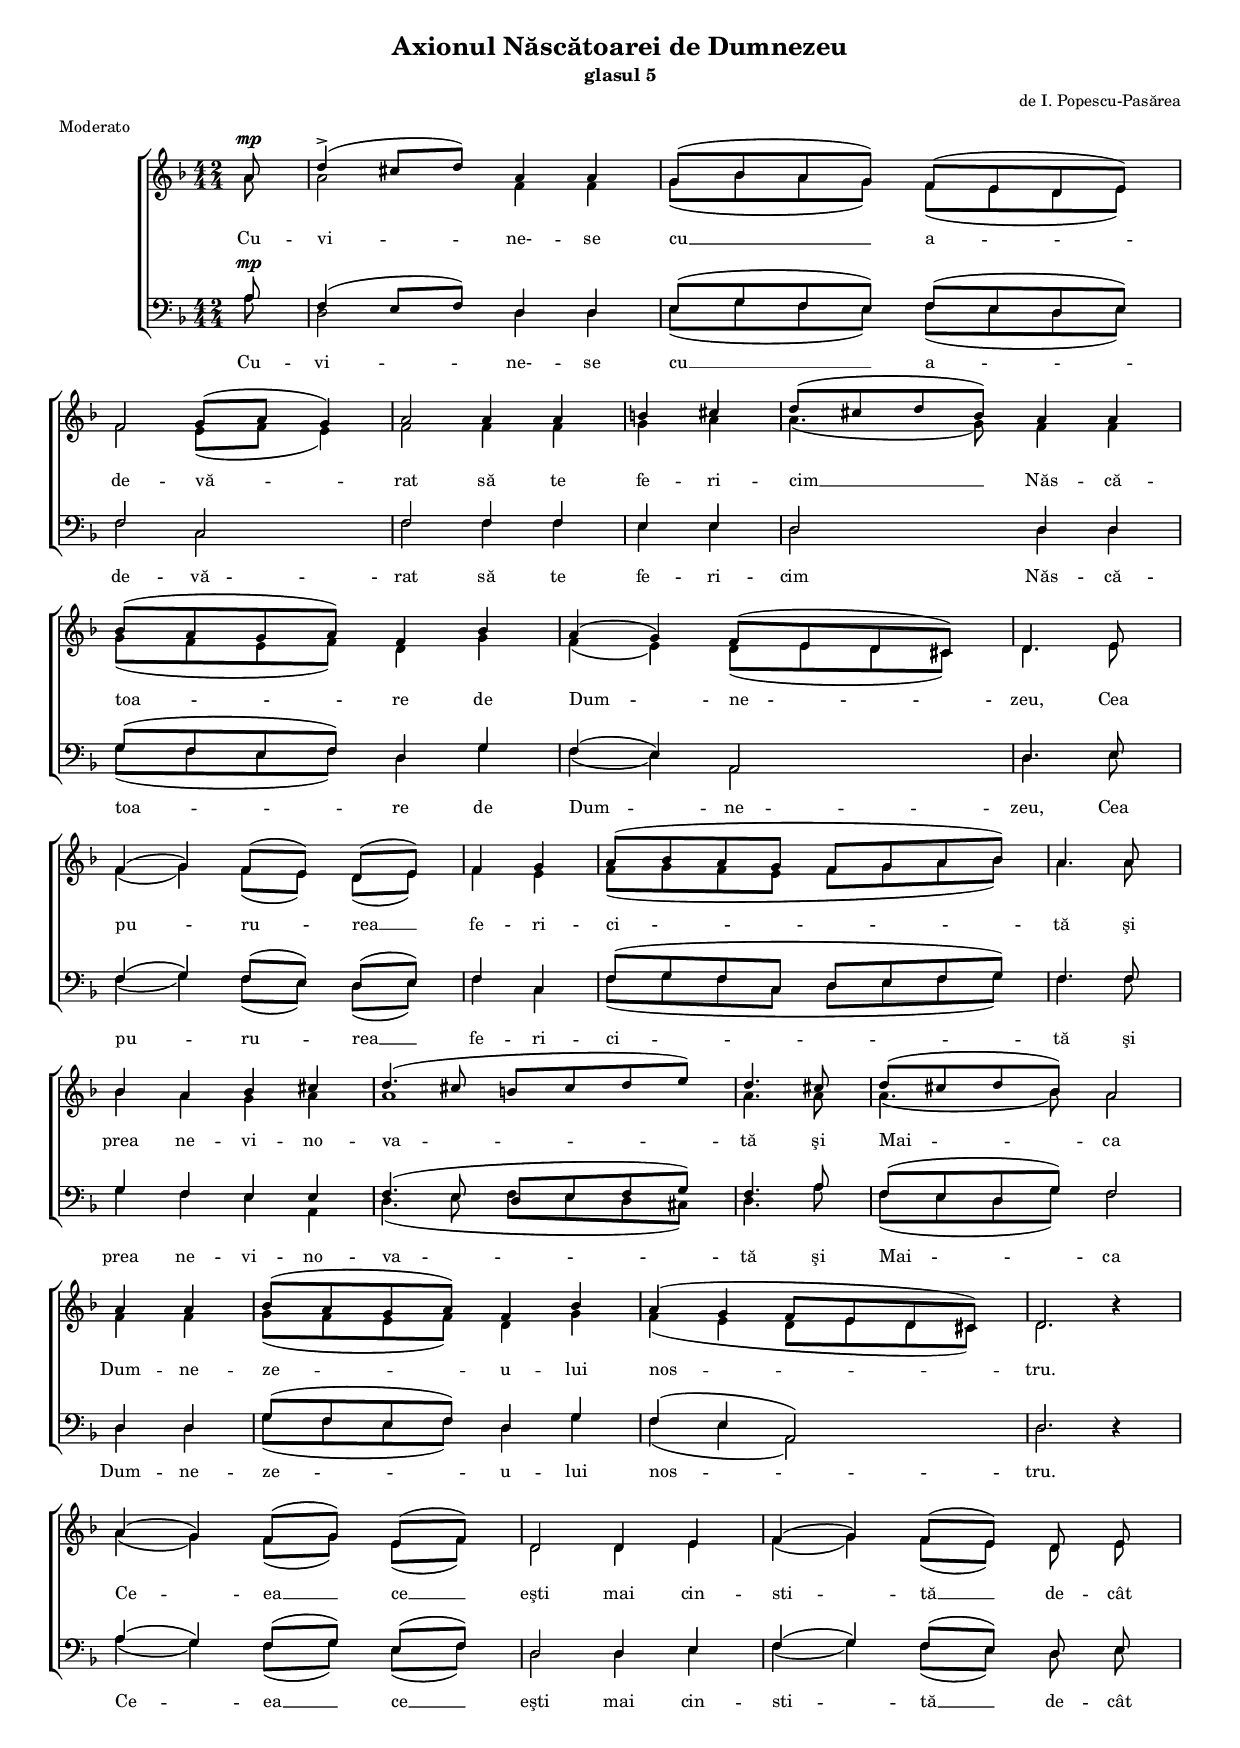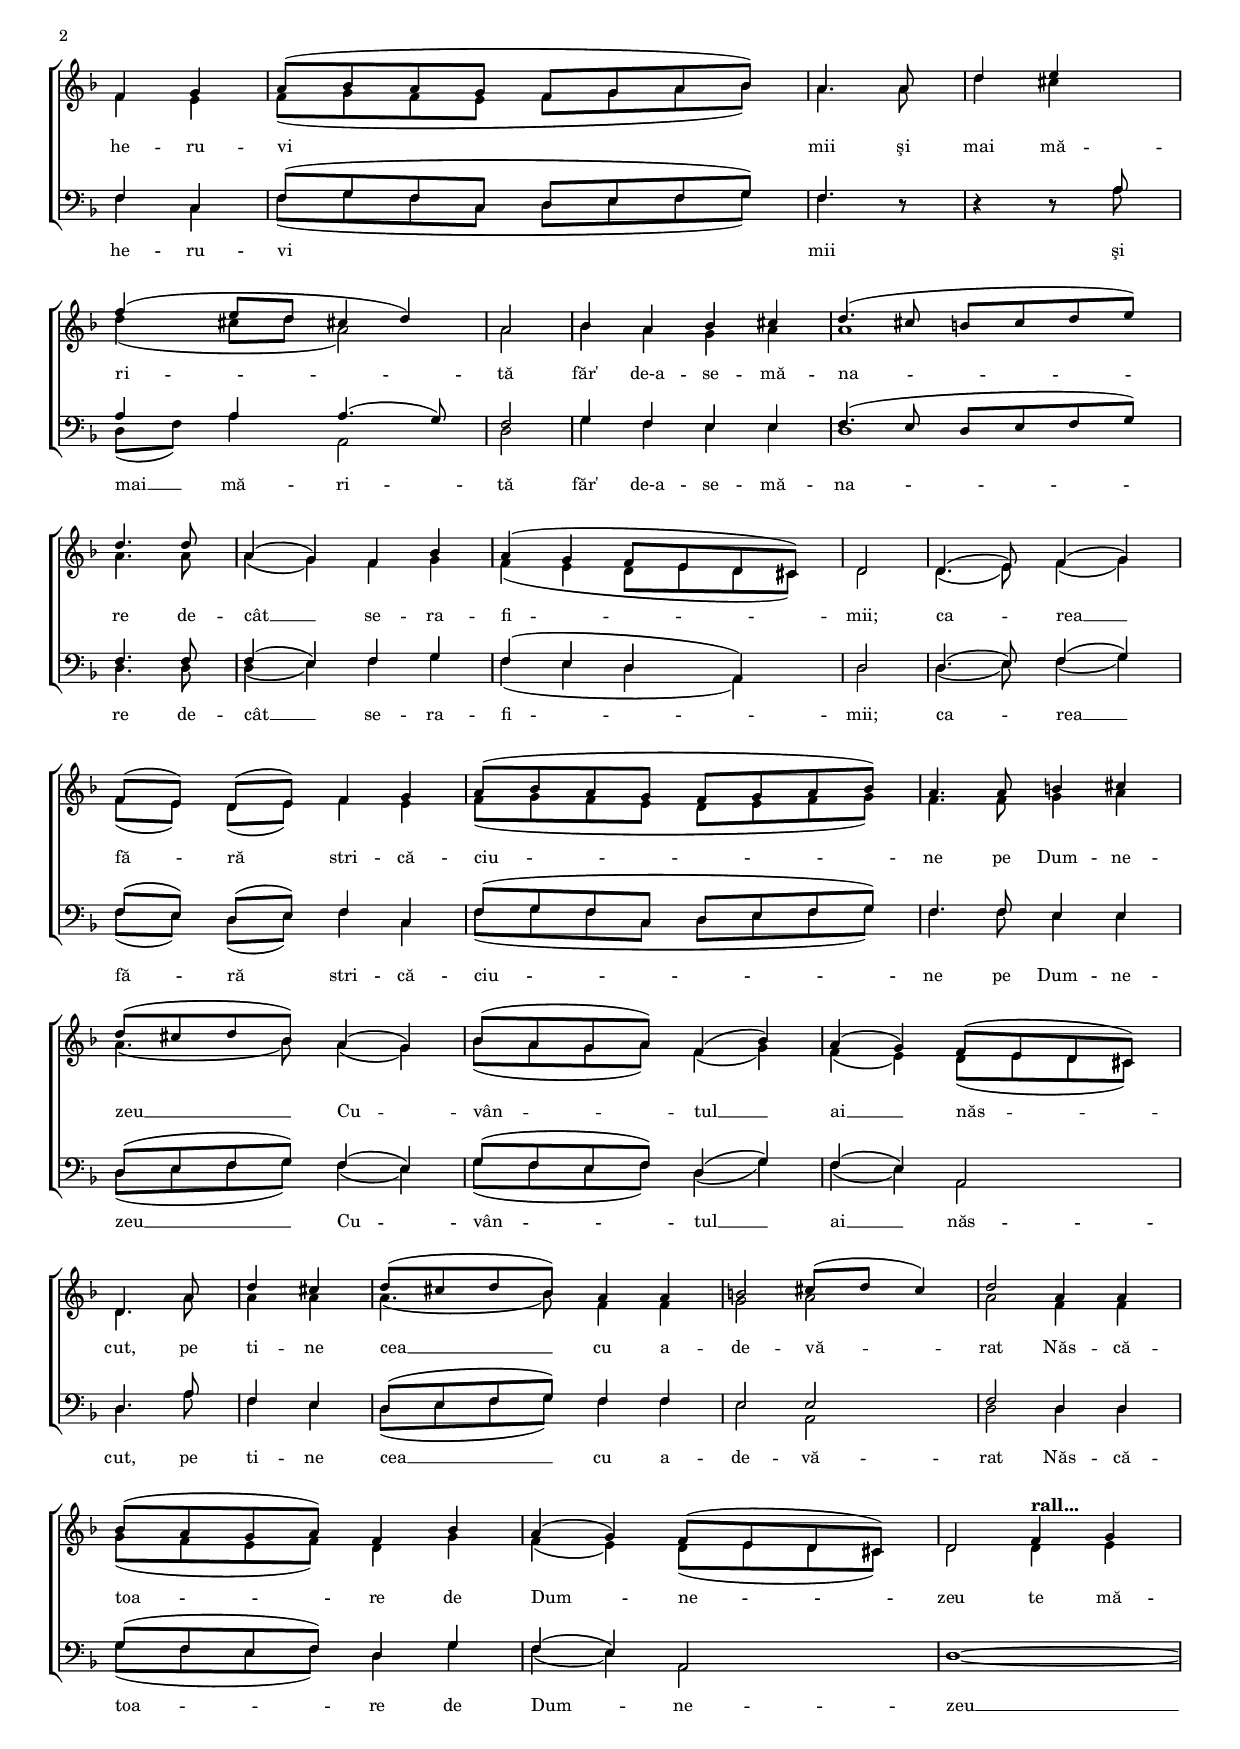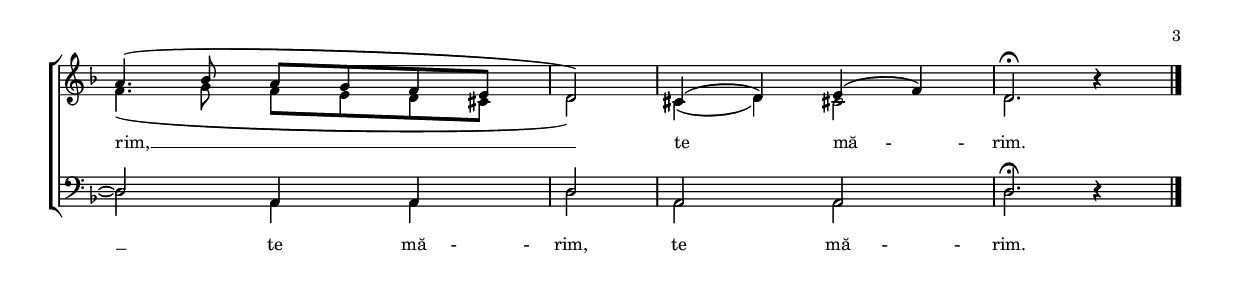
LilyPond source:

\version "2.19.80"
\include "defines.ly"
midiTempo = 
  \midi {
    \tempo 4 = 90
    }


\include "preamble.ly"

\header {
  title = "Axionul Născătoarei de Dumnezeu"
  subtitle = "glasul 5"
  composer = "de I. Popescu-Pasărea"
  meter = "Moderato"
}

global = {
  \globalPreamble
  \key d \minor
  \override Staff.TimeSignature.stencil = #ly:text-interface::print
  \override Staff.TimeSignature.text = #mixedTimeSigMarkup
  \time 2/4
}

womenWords = \lyricmode {
  Cu -- vi -- ne- -- se cu __ a -- de -- vă -- rat
  să te fe -- ri -- cim __ Năs -- că -- toa -- re de Dum -- ne -- zeu,
  Cea pu -- ru -- rea __ fe -- ri -- ci -- tă
  şi prea ne -- vi -- no -- va -- tă
  şi Mai -- ca Dum -- ne -- ze -- u -- lui nos -- tru.
  Ce -- ea __ ce __ eşti mai cin -- sti -- tă __ de -- cât he -- ru -- vi mii
  şi mai mă -- ri -- tă făr' de-a -- se -- mă -- na -- re
  de -- cât __ se -- ra -- fi -- mii;
  ca -- rea __ fă -- ră stri -- că -- ciu -- ne
  pe Dum -- ne -- zeu __ Cu -- vân -- tul __ ai __ năs -- cut,
  pe ti -- ne cea __ cu a -- de -- vă -- rat
  Năs -- că -- toa -- re de Dum -- ne -- zeu
  te mă -- rim, __ te mă -- rim.
}

menWords = \lyricmode {
  Cu -- vi -- ne- -- se cu __ a -- de -- vă -- rat
  să te fe -- ri -- cim Năs -- că -- toa -- re de Dum -- ne -- zeu,
  Cea pu -- ru -- rea __ fe -- ri -- ci -- tă
  şi prea ne -- vi -- no -- va -- tă
  şi Mai -- ca Dum -- ne -- ze -- u -- lui nos -- tru.
  Ce -- ea __ ce __ eşti mai cin -- sti -- tă __ de -- cât he -- ru -- vi mii
  şi mai __ mă -- ri -- tă făr' de-a -- se -- mă -- na -- re
  de -- cât __ se -- ra -- fi -- mii;
  ca -- rea __ fă -- ră stri -- că -- ciu -- ne
  pe Dum -- ne -- zeu __ Cu -- vân -- tul __ ai __ năs -- cut,
  pe ti -- ne cea __ cu a -- de -- vă -- rat
  Năs -- că -- toa -- re de Dum -- ne -- zeu __
  te mă -- rim, te mă -- rim.
}

sopMusic = \relative c' {
  \cadenzaOn
  \accidentalStyle forget

  % Cuvine-se cu adevărat
  a'8^\mp \bar "|"
  d4(^\accent cis8[ d8)] a4 a4 \bar "|"
  g8([ bes8 a8 g8)] f8([ e8 d8 e8)] \bar "|"
  f2 g8([ a8] g4) \bar "|"
  a2

  % să te fericim Născătoare de Dumnezeu
  a4 a4 \bar "|"
  b4 cis4 \bar "|"
  d8([ cis8 d8 bes)] a4 a4 \bar "|"
  bes8([ a8 g8 a8)] f4 bes4 \bar "|"
  a4( g4) f8([ e8 d8 cis8)] \bar "|"
  d4.

  % cea pururea fericită
  e8 \bar "|"
  f4( g4) f8([ e8)] d8([ e8)] \bar "|"
  f4 g4 \bar "|"
  a8([ bes8 a8 g8] f8[ g8 a8 bes8)] \bar "|"
  a4.

  % şi prea nevinovată
  a8 \bar "|"
  bes4 a4 bes4 cis4 \bar "|"
  d4.( cis8
  \accidentalStyle no-reset
  b8[ cis8 d8 e8)] \bar "|"
  \accidentalStyle forget
  d4.

  % şi Maica Dumnezeului nostru.
  cis8 \bar "|"
  d8([ cis8 d8 bes8)] a2 \bar "|"
  a4 a4 \bar "|"
  bes8([ a8 g8 a8)] f4 bes4 \bar "|"
  a4( g4 f8[ e8 d8 cis8)] \bar "|"
  d2. b'4\rest \bar "|"

  % Ceea ce eşti mai cinstită decât heruvimii
  a4( g4) f8([ g8)] e8([ f8)] \bar "|"
  d2 d4 e4 \bar "|"
  f4( g4) f8([ e8)] d8 e8 \bar "|"
  f4 g4 \bar "|"
  a8([ bes8 a8 g8] f8[ g8 a8 bes8)] \bar "|"
  a4.

  % şi mai mărită făr' de-asemănare
  a8 \bar "|"
  d4 e4 \bar "|"
  f4( e8[ d8] cis4 d4) \bar "|"
  a2 \bar "|"
  bes4 a4 bes4 cis4 \bar "|"
  d4.( cis8
  \accidentalStyle no-reset
  b8[ cis8 d8 e8)] \bar "|"
  \accidentalStyle forget
  d4.

  % decât serafimii;
  d8 \bar "|"
  a4( g4) f4 bes4 \bar "|"
  a4( g4 f8[ e8 d8 cis8)] \bar "|"
  d2 \bar "|"

  % carea fără stricăciune
  d4.( e8) f4( g4) \bar "|"
  f8([ e8)] d8([ e8)] f4 g4 \bar "|"
  a8([ bes8 a8 g8] f8[ g8 a8 bes8)] \bar "|"
  a4.

  % pe Dumnezeu Cuvântul ai născut,
  a8 b4 cis4 \bar "|"
  d8([ cis8 d8 bes8)] a4( g4) \bar "|"
  bes8([ a8 g8 a8)] f4( bes4) \bar "|"
  a4( g4) f8([ e8 d8 cis8)] \bar "|"
  d4.

  % pe tine cea cu adevărat
  a'8 \bar "|"
  d4 cis4 \bar "|"
  d8([ cis8 d8 bes8)] a4 a4 \bar "|"
  b2 cis8([ d8]
  \accidentalStyle no-reset
  cis4) \bar "|"
  \accidentalStyle forget
  d2

  % Născătoare de Dumnezeu
  a4 a4 \bar "|"
  bes8([ a8 g8 a8)] f4 bes4 \bar "|"
  a4( g4) f8([ e8 d8 cis8)] \bar "|"
  d2

  % te mărim, te mărim
  f4^\rallMarkup g4 \bar "|"
  a4.( bes8 a8[ g8 f8 e8] \bar "|"
  d2) \bar "|"
  cis4( d4) e4( f4) \bar "|"
  d2.^\fermata b'4\rest \bar "|."
}

altoMusic = \relative c' {
  \cadenzaOn
  \accidentalStyle forget

  % Cuvine-se cu adevărat
  a'8
  a2 f4 f4
  g8([ bes8 a8 g8)] f8([ e8 d8 e8)]
  f2 e8([ f8] e4)
  f2

  % să te fericim Născătoare de Dumnezeu
  f4 f4
  g4 a4
  a4.( g8) f4 f4
  g8([ f8 e8 f8)] d4 g4
  f4( e4) d8([ e8 d8 cis8)]
  d4.

  % cea pururea fericită
  e8
  f4( g4) f8([ e8)] d8([ e8)]
  f4 e4
  f8([ g8 f8 e8] f8[ g8 a8 bes8)]
  a4.

  % şi prea nevinovată
  a8
  bes4 a4 g4 a4
  a1
  a4.

  % şi Maica Dumnezeului nostru.
  a8
  a4.( bes8) a2
  f4 f4
  g8([ f8 e8 f8)] d4 g4
  f4( e4 d8[ e8 d8 cis8)]
  d2. b'4\rest

  % Ceea ce eşti mai cinstită decât heruvimii
  a4( g4) f8([ g8)] e8([ f8)]
  d2 d4 e4
  f4( g4) f8([ e8)] d8 e8
  f4 e4
  f8([ g8 f8 e8] f8[ g8 a8 bes8)]
  a4.

  % şi mai mărită făr' de-asemănare
  a8
  d4 cis4
  d4( cis8[ d8] a2)
  a2
  bes4 a4 g4 a4
  a1
  a4.

  % decât serafimii;
  a8
  a4( g4) f4 g4
  f4( e4 d8[ e8 d8 cis8)]
  d2

  % carea fără stricăciune
  d4.( e8) f4( g4)
  f8([ e8)] d8([ e8)] f4 e4
  f8([ g8 f8 e8] d8[ e8 f8 g8)]
  f4.

  % pe Dumnezeu Cuvântul ai născut,
  f8 g4 a4
  a4.( bes8) a4( g4)
  bes8([ a8 g8 a8)] f4( g4)
  f4( e4) d8([ e8 d8 cis8)]
  d4.

  % pe tine cea cu adevărat
  a'8
  a4 a4
  a4.( bes8) f4 f4
  g2 a2
  a2

  % Născătoare de Dumnezeu
  f4 f4
  g8([ f8 e8 f8)] d4 g4
  f4( e4) d8([ e8 d8 cis8)]
  d2

  % te mărim, te mărim
  d4 e4
  f4.( g8 f8[ e8 d8 cis8]
  d2)
  cis4( d4) cis2
  d2. b'4\rest
}

tenorMusic = \relative c' {
  \cadenzaOn
  \accidentalStyle forget

  % Cuvine-se cu adevărat
  a8^\mp
  f4( e8[ f8)] d4 d4
  e8([ g8 f8 e8)] f8([ e8 d8 e8)]
  f2 c2
  f2
  
  % să te fericim Născătoare de Dumnezeu
  f4 f4
  e4 e4
  d2 d4 d4
  g8([ f8 e8 f8)] d4 g4
  f4( e4) a,2
  d4.

  % cea pururea fericită
  e8
  f4( g4) f8([ e8)] d8([ e8)]
  f4 c4
  f8([ g8 f8 c8] d8[ e8 f8 g8)]
  f4.

  % şi prea nevinovată
  f8
  g4 f4 e4 e4
  f4.( e8 d8[ e8 f8 g8)]
  f4.

  % şi Maica Dumnezeului nostru.
  a8
  f8([ e8 d8 g8)] f2
  d4 d4
  g8([ f8 e8 f8)] d4 g4
  f4( e4 a,2)
  d2. d4\rest
  
  % Ceea ce eşti mai cinstită decât heruvimii
  a'4( g4) f8([ g8)] e8([ f8)]
  d2 d4 e4
  f4( g4) f8([ e8)] d8 e8
  f4 c4
  f8([ g8 f8 c8] d8[ e8 f8 g8)]
  f4.

  % şi mai mărită făr' de-asemănare
  d8\rest
  d4\rest d8\rest a'8
  a4 a4 a4.( g8)
  f2
  g4 f4 e4 e4
  f4.( e8 d8[ e8 f8 g8)]
  f4.

  % decât serafimii;
  f8
  f4( e4) f4 g4
  f4( e4 d4 a4)
  d2

  % carea fără stricăciune
  d4.( e8) f4( g4)
  f8([ e8)] d8([ e8)] f4 c4
  f8([ g8 f8 c8] d8[ e8 f8 g8)]
  f4.

  % pe Dumnezeu Cuvântul ai născut,
  f8 e4 e4
  d8([ e8 f8 g8)] f4( e4)
  g8([ f8 e8 f8)] d4( g4)
  f4( e4) a,2
  d4.

  % pe tine cea cu adevărat
  a'8
  f4 e4
  d8([ e8 f8 g8)] f4 f4
  e2 e2
  f2

  % Născătoare de Dumnezeu
  d4 d4
  g8([ f8 e8 f8)] d4 g4
  f4( e4) a,2
  d1~
  d2
  
  % te mărim, te mărim
  a4 a4
  d2
  a2 a2
  d2. d4\rest
}

bassMusic = \relative c' {
  \cadenzaOn
  \accidentalStyle forget

  % Cuvine-se cu adevărat
  a8
  d,2 d4 d4
  e8([ g8 f8 e8)] f8([ e8 d8 e8)]
  f2 c2
  f2
  
  % să te fericim Născătoare de Dumnezeu
  f4 f4
  e4 e4
  d2 d4 d4
  g8([ f8 e8 f8)] d4 g4
  f4( e4) a,2
  d4.

  % cea pururea fericită
  e8
  f4( g4) f8([ e8)] d8([ e8)]
  f4 c4
  f8([ g8 f8 c8] d8[ e8 f8 g8)]
  f4.

  % şi prea nevinovată
  f8
  g4 f4 e4 a,4
  d4.( e8 f8[ e8 d8 cis8)]
  d4.

  % şi Maica Dumnezeului nostru.
  a'8
  f8([ e8 d8 g8)] f2
  d4 d4
  g8([ f8 e8 f8)] d4 g4
  f4( e4 a,2)
  d2. d4\rest
  
  % Ceea ce eşti mai cinstită decât heruvimii
  a'4( g4) f8([ g8)] e8([ f8)]
  d2 d4 e4
  f4( g4) f8([ e8)] d8 e8
  f4 c4
  f8([ g8 f8 c8] d8[ e8 f8 g8)]
  f4.

  % şi mai mărită făr' de-asemănare
  d8\rest
  d4\rest d8\rest a'8
  d,8([ f8)] a4 a,2
  d2
  g4 f4 e4 e4
  d1
  d4.

  % decât serafimii;
  d8
  d4( e4) f4 g4
  f4( e4 d4 a4)
  d2

  % carea fără stricăciune
  d4.( e8) f4( g4)
  f8([ e8)] d8([ e8)] f4 c4
  f8([ g8 f8 c8] d8[ e8 f8 g8)]
  f4.

  % pe Dumnezeu Cuvântul ai născut,
  f8 e4 e4
  d8([ e8 f8 g8)] f4( e4)
  g8([ f8 e8 f8)] d4( g4)
  f4( e4) a,2
  d4.

  % pe tine cea cu adevărat
  a'8
  f4 e4
  d8([ e8 f8 g8)] f4 f4
  e2 a,2
  d2

  % Născătoare de Dumnezeu
  d4 d4
  g8([ f8 e8 f8)] d4 g4
  f4( e4) a,2
  \wholeNotesOverlap
  d1~
  d2
  
  % te mărim, te mărim
  a4 a4
  d2
  a2 a2
  d2.^\fermata d4\rest
}

\include "two-staves.ly"
